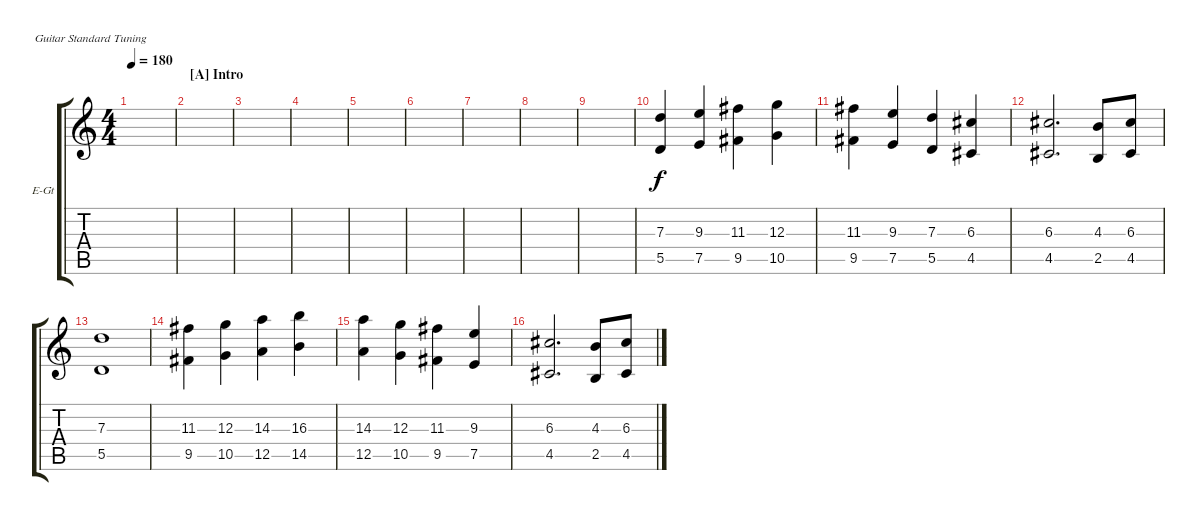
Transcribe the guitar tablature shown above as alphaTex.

\defaultSystemsLayout 4
\bracketExtendMode groupsimilarinstruments
\firstSystemTrackNameOrientation horizontal
\otherSystemsTrackNameOrientation horizontal
\track ("Lead Guitar" "E-Gt") {instrument distortionguitar}
\staff {score tabs}
\tuning (E4 B3 G3 D3 A2 E2)
\ts (4 4)
\tempo 180
\clef g2
\scale
0.487395
\ks c
|
\section ("A" "Intro")
\scale
0.256303 |
\scale
0.256303 |
\scale
0.333333 |
\scale
0.333333 |
\scale
0.333333 |
\scale
0.333333 |
\scale
0.333333 |
\scale
0.333333 |
\scale
0.333333 (5.5 7.3).4 (7.5 9.3).4 (9.5 11.3).4 (10.5 12.3).4 |
\scale
0.333333 (9.5 11.3).4 (7.5 9.3).4 (5.5 7.3).4 (4.5 6.3).4 |
\scale
0.333333 (4.5 6.3).2{d} (2.5 4.3).8 (4.5 6.3).8 |
(5.5 7.3).1 |
(9.5 11.3).4 (10.5 12.3).4 (12.5 14.3).4 (14.5 16.3).4 |
(12.5 14.3).4 (10.5 12.3).4 (9.5 11.3).4 (7.5 9.3).4 |
(4.5 6.3).2{d} (2.5 4.3).8 (4.5 6.3).8
